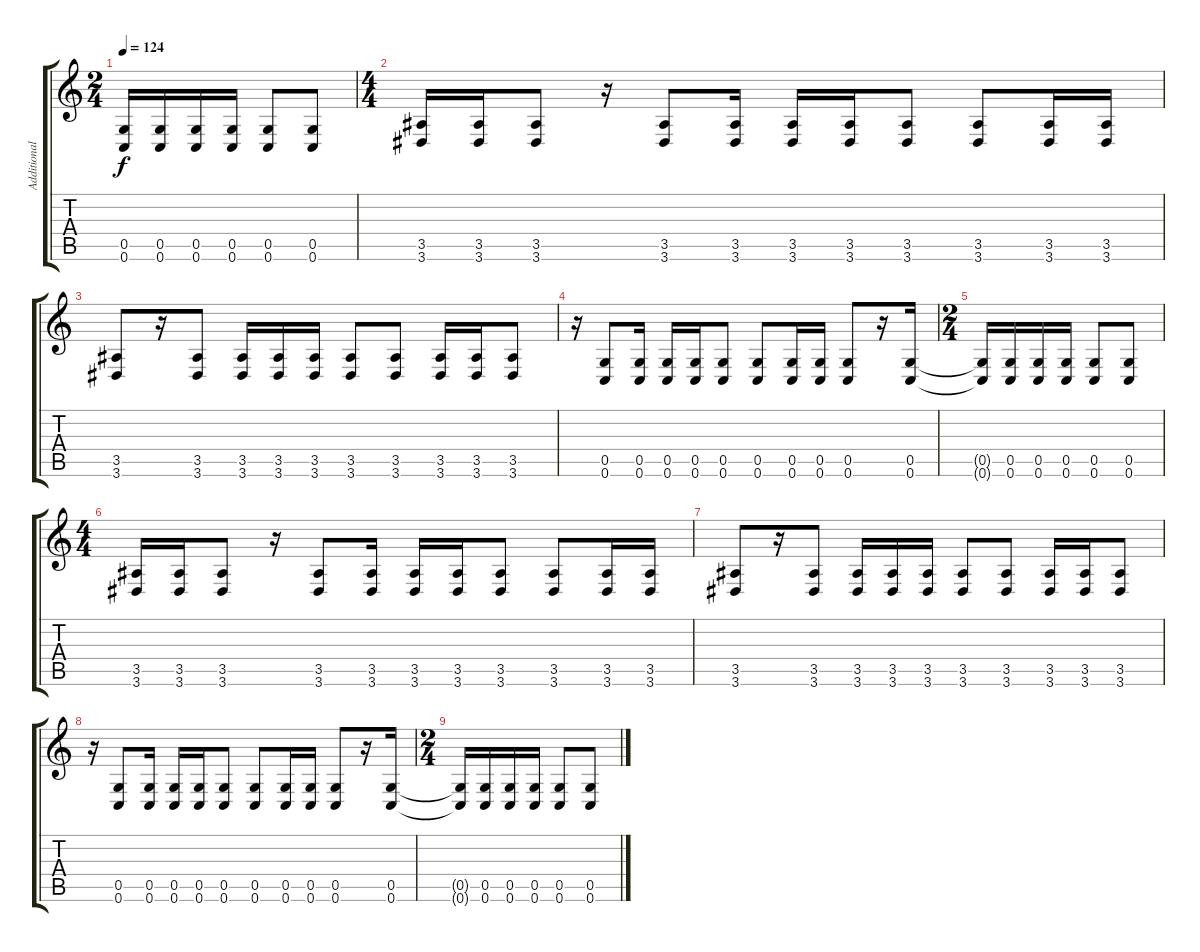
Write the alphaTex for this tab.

\track ("Additional Guitar" "Additional") {instrument distortionguitar}
\staff {score tabs}
\tuning (D4 A3 F3 C3 G2 C2) {hide}
\ts (2 4)
\tempo 124
\clef g2
\ks c
(0.5{t} 0.6{t}).16{dy f} (0.5 0.6).16 (0.5 0.6).16 (0.5 0.6).16 (0.5 0.6).8 (0.5 0.6).8 |
\ts (4 4)
(3.5 3.6).16 (3.5 3.6).16 (3.5 3.6).8 r.16 (3.5 3.6).8 (3.5 3.6).16 (3.5 3.6).16 (3.5 3.6).16 (3.5 3.6).8 (3.5 3.6).8 (3.5 3.6).16 (3.5 3.6).16 |
(3.5 3.6).8 r.16 (3.5 3.6).8 (3.5 3.6).16 (3.5 3.6).16 (3.5 3.6).16 (3.5 3.6).8 (3.5 3.6).8 (3.5 3.6).16 (3.5 3.6).16 (3.5 3.6).8 |
r.16 (0.5 0.6).8 (0.5 0.6).16 (0.5 0.6).16 (0.5 0.6).16 (0.5 0.6).8 (0.5 0.6).8 (0.5 0.6).16 (0.5 0.6).16 (0.5 0.6).8 r.16 (0.5 0.6).16 |
\ts (2 4)
(0.5{t} 0.6{t}).16 (0.5 0.6).16 (0.5 0.6).16 (0.5 0.6).16 (0.5 0.6).8 (0.5 0.6).8 |
\ts (4 4)
(3.5 3.6).16 (3.5 3.6).16 (3.5 3.6).8 r.16 (3.5 3.6).8 (3.5 3.6).16 (3.5 3.6).16 (3.5 3.6).16 (3.5 3.6).8 (3.5 3.6).8 (3.5 3.6).16 (3.5 3.6).16 |
(3.5 3.6).8 r.16 (3.5 3.6).8 (3.5 3.6).16 (3.5 3.6).16 (3.5 3.6).16 (3.5 3.6).8 (3.5 3.6).8 (3.5 3.6).16 (3.5 3.6).16 (3.5 3.6).8 |
r.16 (0.5 0.6).8 (0.5 0.6).16 (0.5 0.6).16 (0.5 0.6).16 (0.5 0.6).8 (0.5 0.6).8 (0.5 0.6).16 (0.5 0.6).16 (0.5 0.6).8 r.16 (0.5 0.6).16 |
\ts (2 4)
(0.5{t} 0.6{t}).16 (0.5 0.6).16 (0.5 0.6).16 (0.5 0.6).16 (0.5 0.6).8 (0.5 0.6).8
